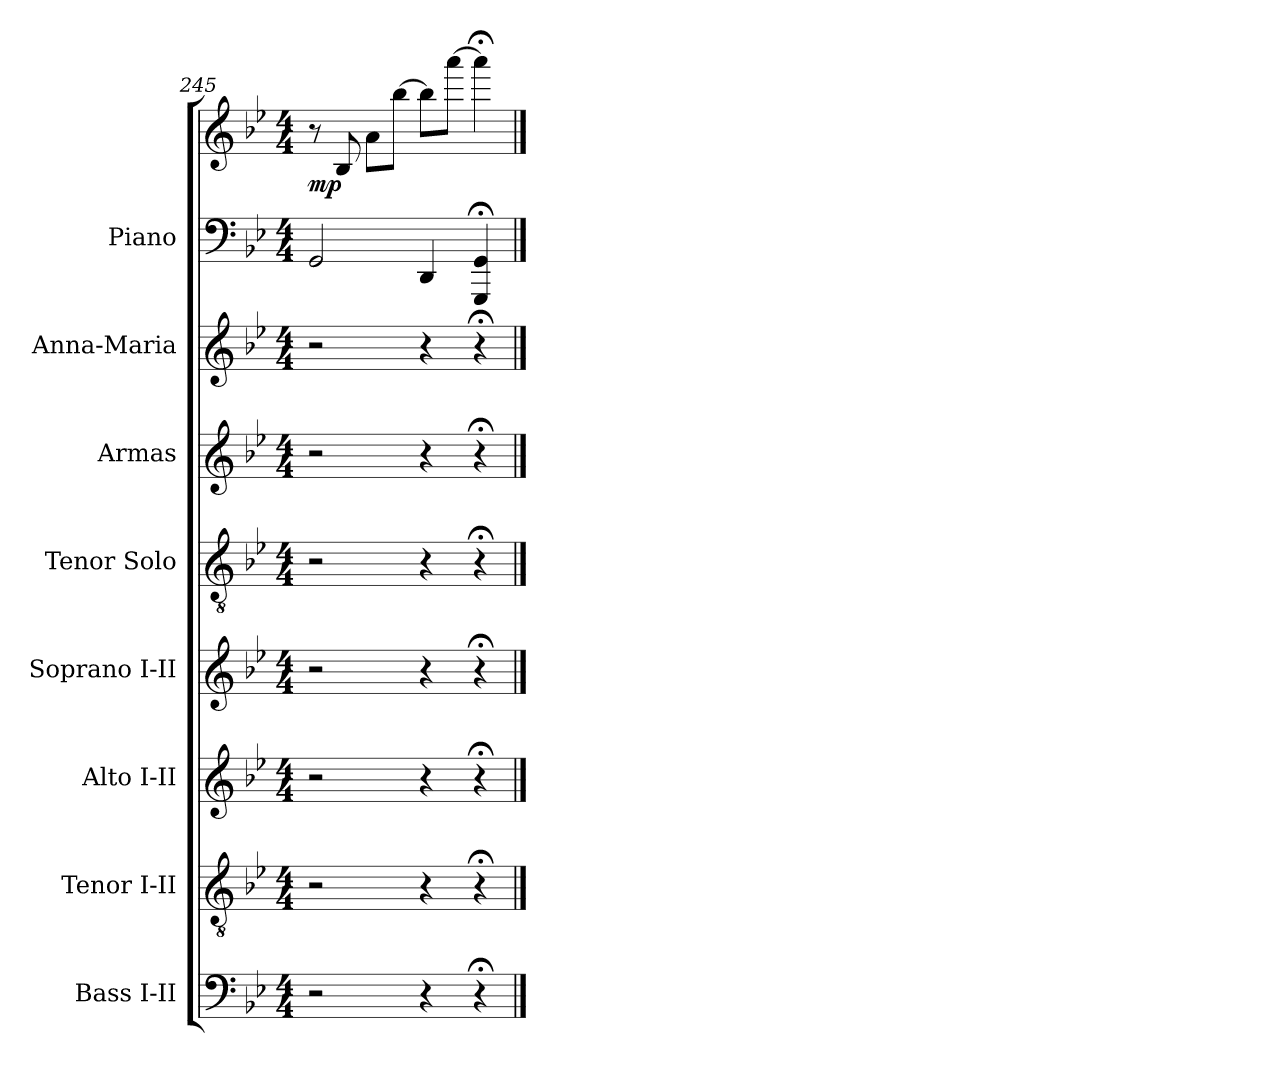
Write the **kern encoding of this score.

**kern	**kern	**kern	**kern	**kern	**kern	**kern	**kern	**kern	**dynam
*part8	*part7	*part6	*part5	*part4	*part3	*part2	*part1	*part1	*part1
*staff9	*staff8	*staff7	*staff6	*staff5	*staff4	*staff3	*staff2	*staff1	*staff1/2
*I"Bass I-II	*I"Tenor I-II	*I"Alto I-II	*I"Soprano I-II	*I"Tenor Solo	*I"Armas	*I"Anna-Maria	*I"Piano	*	*
*I'B.	*I'T.	*I'A.	*I'S.	*I'T. Solo	*I'Armas	*I'A-M	*I'Pno.	*	*
*clefF4	*clefGv2	*clefG2	*clefG2	*clefGv2	*clefG2	*clefG2	*clefF4	*clefG2	*
*	*ITrd7c12	*	*	*ITrd7c12	*ITrd7c12	*	*	*	*
*k[b-e-]	*k[b-e-]	*k[b-e-]	*k[b-e-]	*k[b-e-]	*k[b-e-]	*k[b-e-]	*k[b-e-]	*k[b-e-]	*
*B-:	*B-:	*B-:	*B-:	*B-:	*B-:	*B-:	*B-:	*B-:	*
*M4/4	*M4/4	*M4/4	*M4/4	*M4/4	*M4/4	*M4/4	*M4/4	*M4/4	*
=245	=245	=245	=245	=245	=245	=245	=245	=245	=245
2r	2r	2r	2r	2r	2r	2r	2GGi/	8r	mp
.	.	.	.	.	.	.	.	8B-i/	.
.	.	.	.	.	.	.	.	8ai\L	.
.	.	.	.	.	.	.	.	[>8bb-i\J	.
4r	4r	4r	4r	4r	4r	4r	4DDi/	8bb-i\L]	.
.	.	.	.	.	.	.	.	[>8aaai\J	.
4r;	4r;	4r;	4r;	4r;	4r;	4r;	4GGGi/; 4GGi;	4aaa;i\]	.
==	==	==	==	==	==	==	==	==	==
*-	*-	*-	*-	*-	*-	*-	*-	*-	*-
